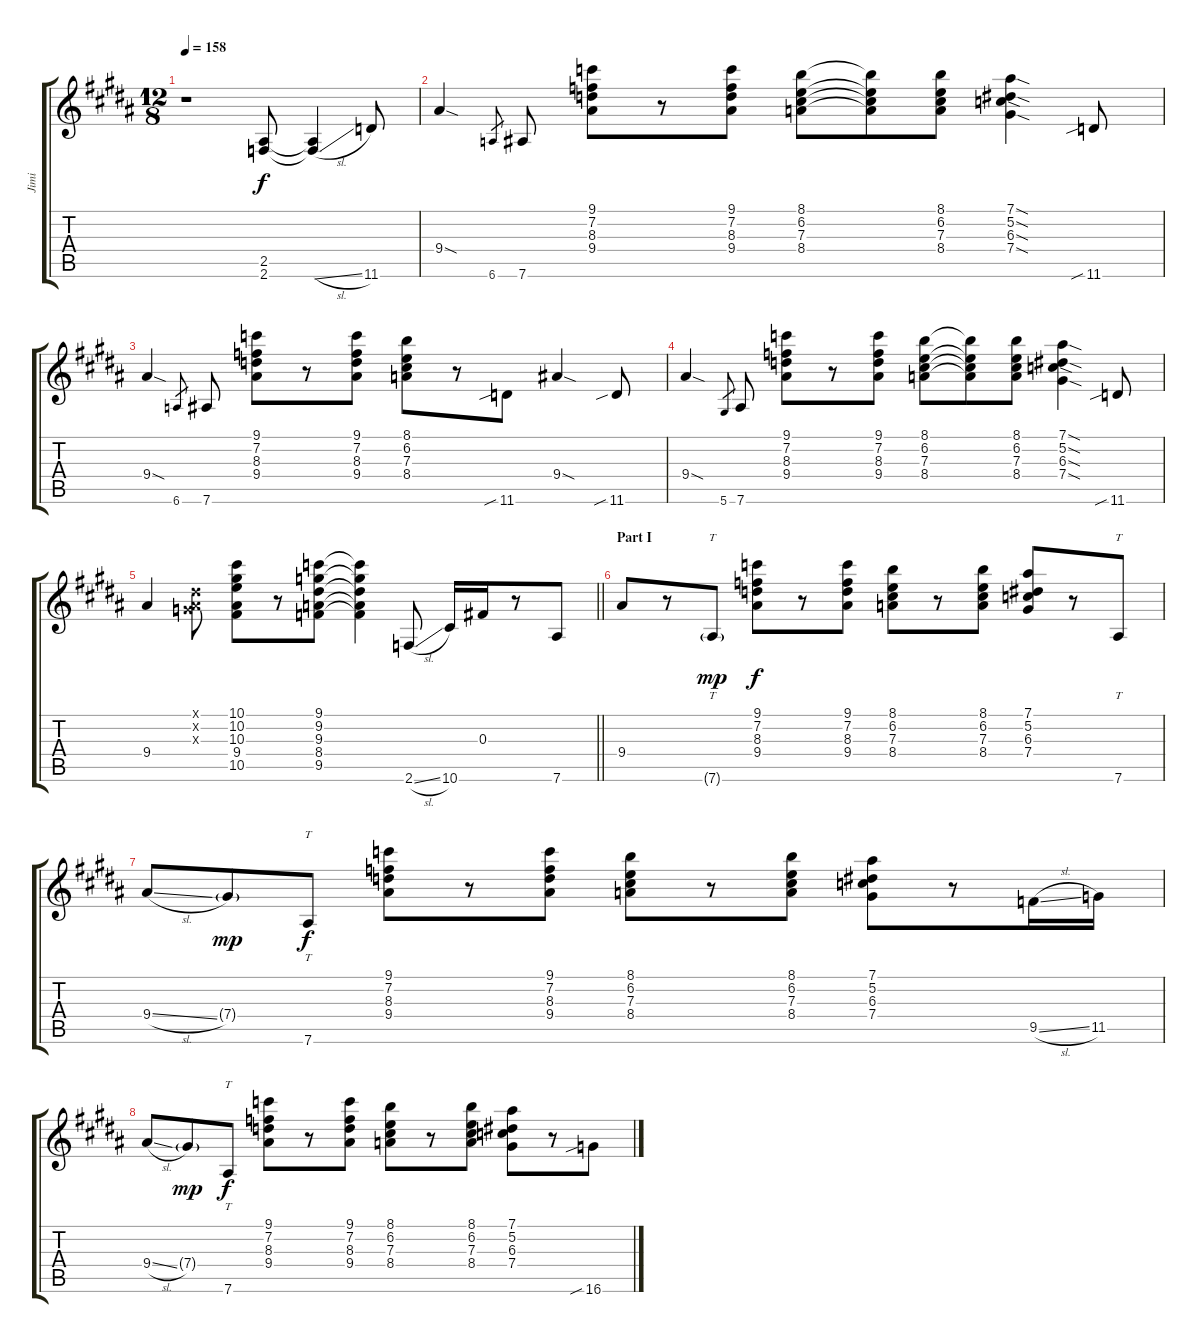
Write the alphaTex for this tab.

\track ("Jimi" "Jimi") {instrument overdrivenguitar}
\staff {score tabs}
\tuning (Eb4 Bb3 Gb3 Db3 Ab2 Eb2) {hide}
\ts (12 8)
\tempo 158
\clef g2
\ks b
r.1{dy f instrument overdrivenguitar} (2.5 2.6).8 (2.5{t} 2.6{sl t}).4 11.6.8 |
\ks g#minor
9.4{sod}.4 6.6.8{gr} 7.6.8 (9.1 7.2 8.3 9.4).8 r.8 (9.1 7.2 8.3 9.4).8 (8.1 6.2 7.3 8.4).8 (8.1{t} 6.2{t} 7.3{t} 8.4{t}).8 (8.1 6.2 7.3 8.4).8 (7.1{sod} 5.2{sod} 6.3{sod} 7.4{sod}).4 11.6{sib}.8 |
9.4{sod}.4 6.6.8{gr} 7.6.8 (9.1 7.2 8.3 9.4).8 r.8 (9.1 7.2 8.3 9.4).8 (8.1 6.2 7.3 8.4).8 r.8 11.6{sib}.8 9.4{sod}.4 11.6{sib}.8 |
9.4{sod}.4 5.6.8{gr} 7.6.8 (9.1 7.2 8.3 9.4).8 r.8 (9.1 7.2 8.3 9.4).8 (8.1 6.2 7.3 8.4).8 (8.1{t} 6.2{t} 7.3{t} 8.4{t}).8 (8.1 6.2 7.3 8.4).8 (7.1{sod} 5.2{sod} 6.3{sod} 7.4{sod}).4 11.6{sib}.8 |
\barLineRight lightlight
\ks b
9.4.4 (0.1{x} 0.2{x} 1.3{x}).8 (10.1 10.2 10.3 9.4 10.5).8 r.8 (9.1 9.2 9.3 8.4 9.5).8 (9.1{t} 9.2{t} 9.3{t} 8.4{t} 9.5{t}).4 2.6{sl}.8 10.6.16 0.3.16 r.8 7.6.8 |
\section ("" "Part I")
\ks g#minor
9.4.8 r.8 7.6{g}.8{tt dy mp} (9.1 7.2 8.3 9.4).8{dy f} r.8 (9.1 7.2 8.3 9.4).8 (8.1 6.2 7.3 8.4).8 r.8 (8.1 6.2 7.3 8.4).8 (7.1 5.2 6.3 7.4).8 r.8 7.6.8{tt} |
9.4{sl}.8 7.4{g}.8{dy mp} 7.6.8{tt dy f} (9.1 7.2 8.3 9.4).8 r.8 (9.1 7.2 8.3 9.4).8 (8.1 6.2 7.3 8.4).8 r.8 (8.1 6.2 7.3 8.4).8 (7.1 5.2 6.3 7.4).8 r.8 9.5{sl}.16 11.5.16 |
\ks b
9.4{sl}.8 7.4{g}.8{dy mp} 7.6.8{tt dy f} (9.1 7.2 8.3 9.4).8 r.8 (9.1 7.2 8.3 9.4).8 (8.1 6.2 7.3 8.4).8 r.8 (8.1 6.2 7.3 8.4).8 (7.1 5.2 6.3 7.4).8 r.8 16.6{sib}.8
